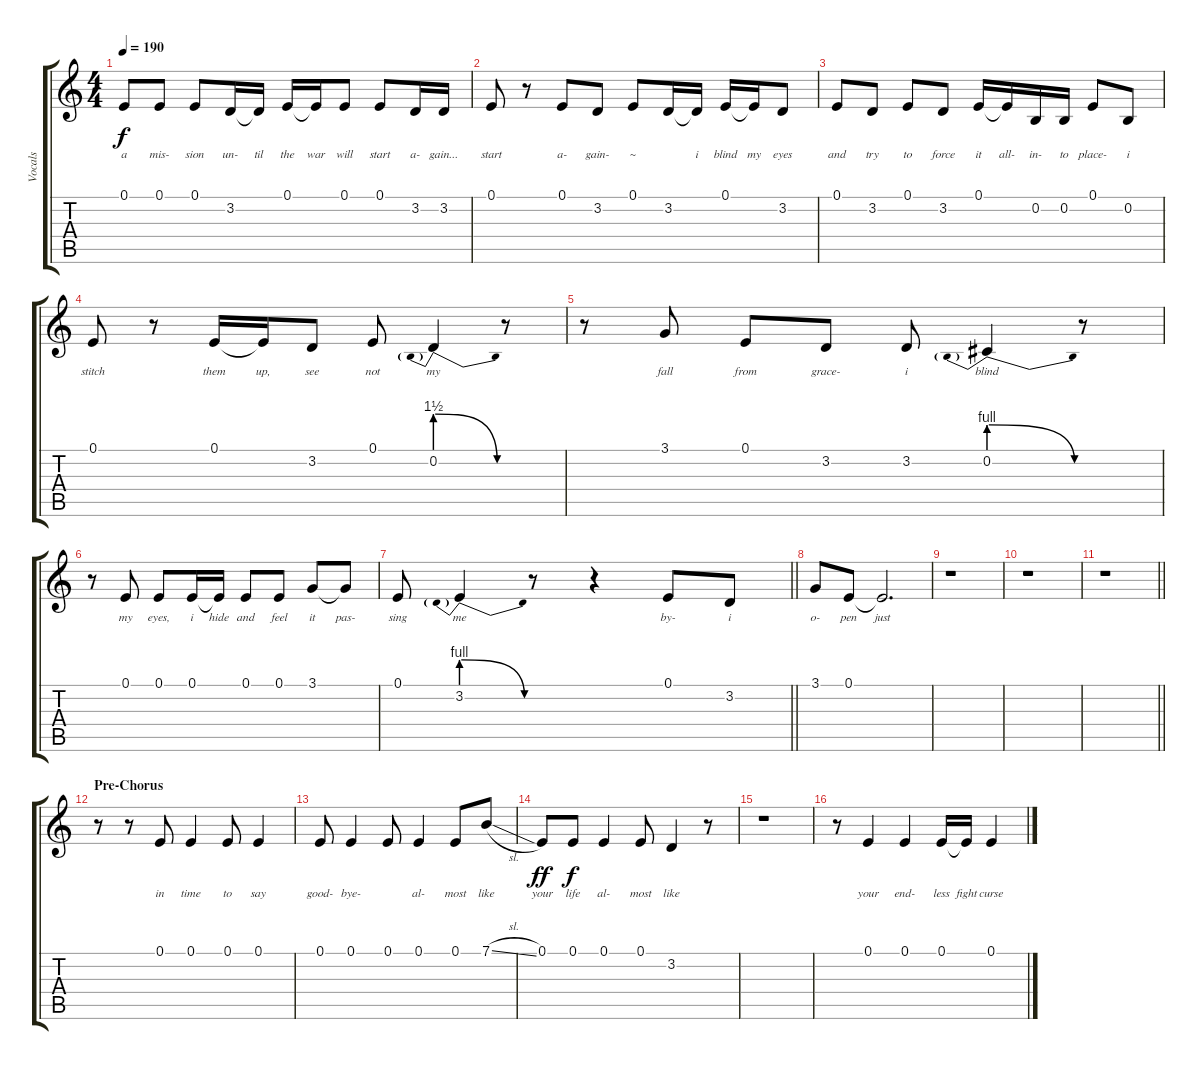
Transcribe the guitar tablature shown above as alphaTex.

\track ("Vocals" "Vocals") {instrument synthbrass1}
\staff {score tabs}
\tuning (E4 B3 G3 D3 A2 E2) {hide}
\ts (4 4)
\tempo 190
\clef g2
\ks c
0.1.8{lyrics (0 "a") lyrics (1 "") lyrics (2 "") lyrics (3 "") lyrics (4 "") dy f} 0.1.8{lyrics (0 "mis-") lyrics (1 "") lyrics (2 "") lyrics (3 "") lyrics (4 "")} 0.1.8{lyrics (0 "sion") lyrics (1 "") lyrics (2 "") lyrics (3 "") lyrics (4 "")} 3.2.16{lyrics (0 "un-") lyrics (1 "") lyrics (2 "") lyrics (3 "") lyrics (4 "")} 3.2{t}.16{lyrics (0 "til") lyrics (1 "") lyrics (2 "") lyrics (3 "") lyrics (4 "")} 0.1.16{lyrics (0 "the") lyrics (1 "") lyrics (2 "") lyrics (3 "") lyrics (4 "")} 0.1{t}.16{lyrics (0 "war") lyrics (1 "") lyrics (2 "") lyrics (3 "") lyrics (4 "")} 0.1.8{lyrics (0 "will") lyrics (1 "") lyrics (2 "") lyrics (3 "") lyrics (4 "")} 0.1.8{lyrics (0 "start") lyrics (1 "") lyrics (2 "") lyrics (3 "") lyrics (4 "")} 3.2.16{lyrics (0 "a-") lyrics (1 "") lyrics (2 "") lyrics (3 "") lyrics (4 "")} 3.2.16{lyrics (0 "gain...") lyrics (1 "") lyrics (2 "") lyrics (3 "") lyrics (4 "")} |
0.1.8{lyrics (0 "start") lyrics (1 "") lyrics (2 "") lyrics (3 "") lyrics (4 "")} r.8 0.1.8{lyrics (0 "a-") lyrics (1 "") lyrics (2 "") lyrics (3 "") lyrics (4 "")} 3.2.8{lyrics (0 "gain-") lyrics (1 "") lyrics (2 "") lyrics (3 "") lyrics (4 "")} 0.1.8{lyrics (0 "~") lyrics (1 "") lyrics (2 "") lyrics (3 "") lyrics (4 "")} 3.2.16{lyrics (0 "") lyrics (1 "") lyrics (2 "") lyrics (3 "") lyrics (4 "")} 3.2{t}.16{lyrics (0 "i") lyrics (1 "") lyrics (2 "") lyrics (3 "") lyrics (4 "")} 0.1.16{lyrics (0 "blind") lyrics (1 "") lyrics (2 "") lyrics (3 "") lyrics (4 "")} 0.1{t}.16{lyrics (0 "my") lyrics (1 "") lyrics (2 "") lyrics (3 "") lyrics (4 "")} 3.2.8{lyrics (0 "eyes") lyrics (1 "") lyrics (2 "") lyrics (3 "") lyrics (4 "")} |
0.1.8{lyrics (0 "and") lyrics (1 "") lyrics (2 "") lyrics (3 "") lyrics (4 "")} 3.2.8{lyrics (0 "try") lyrics (1 "") lyrics (2 "") lyrics (3 "") lyrics (4 "")} 0.1.8{lyrics (0 "to") lyrics (1 "") lyrics (2 "") lyrics (3 "") lyrics (4 "")} 3.2.8{lyrics (0 "force") lyrics (1 "") lyrics (2 "") lyrics (3 "") lyrics (4 "")} 0.1.16{lyrics (0 "it") lyrics (1 "") lyrics (2 "") lyrics (3 "") lyrics (4 "")} 0.1{t}.16{lyrics (0 "all-") lyrics (1 "") lyrics (2 "") lyrics (3 "") lyrics (4 "")} 0.2.16{lyrics (0 "in-") lyrics (1 "") lyrics (2 "") lyrics (3 "") lyrics (4 "")} 0.2.16{lyrics (0 "to") lyrics (1 "") lyrics (2 "") lyrics (3 "") lyrics (4 "")} 0.1.8{lyrics (0 "place-") lyrics (1 "") lyrics (2 "") lyrics (3 "") lyrics (4 "")} 0.2.8{lyrics (0 "i") lyrics (1 "") lyrics (2 "") lyrics (3 "") lyrics (4 "")} |
0.1.8{lyrics (0 "stitch") lyrics (1 "") lyrics (2 "") lyrics (3 "") lyrics (4 "")} r.8 0.1.16{lyrics (0 "them") lyrics (1 "") lyrics (2 "") lyrics (3 "") lyrics (4 "")} 0.1{t}.16{lyrics (0 "up,") lyrics (1 "") lyrics (2 "") lyrics (3 "") lyrics (4 "")} 3.2.8{lyrics (0 "see") lyrics (1 "") lyrics (2 "") lyrics (3 "") lyrics (4 "")} 0.1.8{lyrics (0 "not") lyrics (1 "") lyrics (2 "") lyrics (3 "") lyrics (4 "")} 0.2{be (prebendrelease 0 6 60 0)}.4{lyrics (0 "my") lyrics (1 "") lyrics (2 "") lyrics (3 "") lyrics (4 "")} r.8 |
r.8 3.1.8{lyrics (0 "fall") lyrics (1 "") lyrics (2 "") lyrics (3 "") lyrics (4 "")} 0.1.8{lyrics (0 "from") lyrics (1 "") lyrics (2 "") lyrics (3 "") lyrics (4 "")} 3.2.8{lyrics (0 "grace-") lyrics (1 "") lyrics (2 "") lyrics (3 "") lyrics (4 "")} 3.2.8{lyrics (0 "i") lyrics (1 "") lyrics (2 "") lyrics (3 "") lyrics (4 "")} 0.2{be (prebendrelease 0 4 60 0)}.4{lyrics (0 "blind") lyrics (1 "") lyrics (2 "") lyrics (3 "") lyrics (4 "")} r.8 |
r.8 0.1.8{lyrics (0 "my") lyrics (1 "") lyrics (2 "") lyrics (3 "") lyrics (4 "")} 0.1.8{lyrics (0 "eyes,") lyrics (1 "") lyrics (2 "") lyrics (3 "") lyrics (4 "")} 0.1.16{lyrics (0 "i") lyrics (1 "") lyrics (2 "") lyrics (3 "") lyrics (4 "")} 0.1{t}.16{lyrics (0 "hide") lyrics (1 "") lyrics (2 "") lyrics (3 "") lyrics (4 "")} 0.1.8{lyrics (0 "and") lyrics (1 "") lyrics (2 "") lyrics (3 "") lyrics (4 "")} 0.1.8{lyrics (0 "feel") lyrics (1 "") lyrics (2 "") lyrics (3 "") lyrics (4 "")} 3.1.8{lyrics (0 "it") lyrics (1 "") lyrics (2 "") lyrics (3 "") lyrics (4 "")} 3.1{t}.8{lyrics (0 "pas-") lyrics (1 "") lyrics (2 "") lyrics (3 "") lyrics (4 "")} |
\barLineRight lightlight
0.1.8{lyrics (0 "sing") lyrics (1 "") lyrics (2 "") lyrics (3 "") lyrics (4 "")} 3.2{be (prebendrelease 0 4 60 0)}.4{lyrics (0 "me") lyrics (1 "") lyrics (2 "") lyrics (3 "") lyrics (4 "")} r.8 r.4 0.1.8{lyrics (0 "by-") lyrics (1 "") lyrics (2 "") lyrics (3 "") lyrics (4 "")} 3.2.8{lyrics (0 "i") lyrics (1 "") lyrics (2 "") lyrics (3 "") lyrics (4 "")} |
\section ("" "")
3.1.8{lyrics (0 "o-") lyrics (1 "") lyrics (2 "") lyrics (3 "") lyrics (4 "")} 0.1.8{lyrics (0 "pen") lyrics (1 "") lyrics (2 "") lyrics (3 "") lyrics (4 "")} 0.1{t}.2{d lyrics (0 "just") lyrics (1 "") lyrics (2 "") lyrics (3 "") lyrics (4 "")} |
r.1 |
r.1 |
\barLineRight lightlight
r.1 |
\section ("" "Pre-Chorus")
r.8 r.8 0.1.8{lyrics (0 "in") lyrics (1 "") lyrics (2 "") lyrics (3 "") lyrics (4 "")} 0.1.4{lyrics (0 "time") lyrics (1 "") lyrics (2 "") lyrics (3 "") lyrics (4 "")} 0.1.8{lyrics (0 "to") lyrics (1 "") lyrics (2 "") lyrics (3 "") lyrics (4 "")} 0.1.4{lyrics (0 "say") lyrics (1 "") lyrics (2 "") lyrics (3 "") lyrics (4 "")} |
0.1.8{lyrics (0 "good-") lyrics (1 "") lyrics (2 "") lyrics (3 "") lyrics (4 "")} 0.1.4{lyrics (0 "bye-") lyrics (1 "") lyrics (2 "") lyrics (3 "") lyrics (4 "")} 0.1.8{lyrics (0 "") lyrics (1 "") lyrics (2 "") lyrics (3 "") lyrics (4 "")} 0.1.4{lyrics (0 "al-") lyrics (1 "") lyrics (2 "") lyrics (3 "") lyrics (4 "")} 0.1.8{lyrics (0 "most") lyrics (1 "") lyrics (2 "") lyrics (3 "") lyrics (4 "")} 7.1{sl}.8{lyrics (0 "like") lyrics (1 "") lyrics (2 "") lyrics (3 "") lyrics (4 "")} |
0.1.8{lyrics (0 "your") lyrics (1 "") lyrics (2 "") lyrics (3 "") lyrics (4 "") dy ff} 0.1.8{lyrics (0 "life") lyrics (1 "") lyrics (2 "") lyrics (3 "") lyrics (4 "") dy f} 0.1.4{lyrics (0 "al-") lyrics (1 "") lyrics (2 "") lyrics (3 "") lyrics (4 "")} 0.1.8{lyrics (0 "most") lyrics (1 "") lyrics (2 "") lyrics (3 "") lyrics (4 "")} 3.2.4{lyrics (0 "like") lyrics (1 "") lyrics (2 "") lyrics (3 "") lyrics (4 "")} r.8 |
r.1 |
r.8 0.1.4{lyrics (0 "your") lyrics (1 "") lyrics (2 "") lyrics (3 "") lyrics (4 "")} 0.1.4{lyrics (0 "end-") lyrics (1 "") lyrics (2 "") lyrics (3 "") lyrics (4 "")} 0.1.16{lyrics (0 "less") lyrics (1 "") lyrics (2 "") lyrics (3 "") lyrics (4 "")} 0.1{t}.16{lyrics (0 "fight") lyrics (1 "") lyrics (2 "") lyrics (3 "") lyrics (4 "")} 0.1.4{lyrics (0 "curse") lyrics (1 "") lyrics (2 "") lyrics (3 "") lyrics (4 "")}
